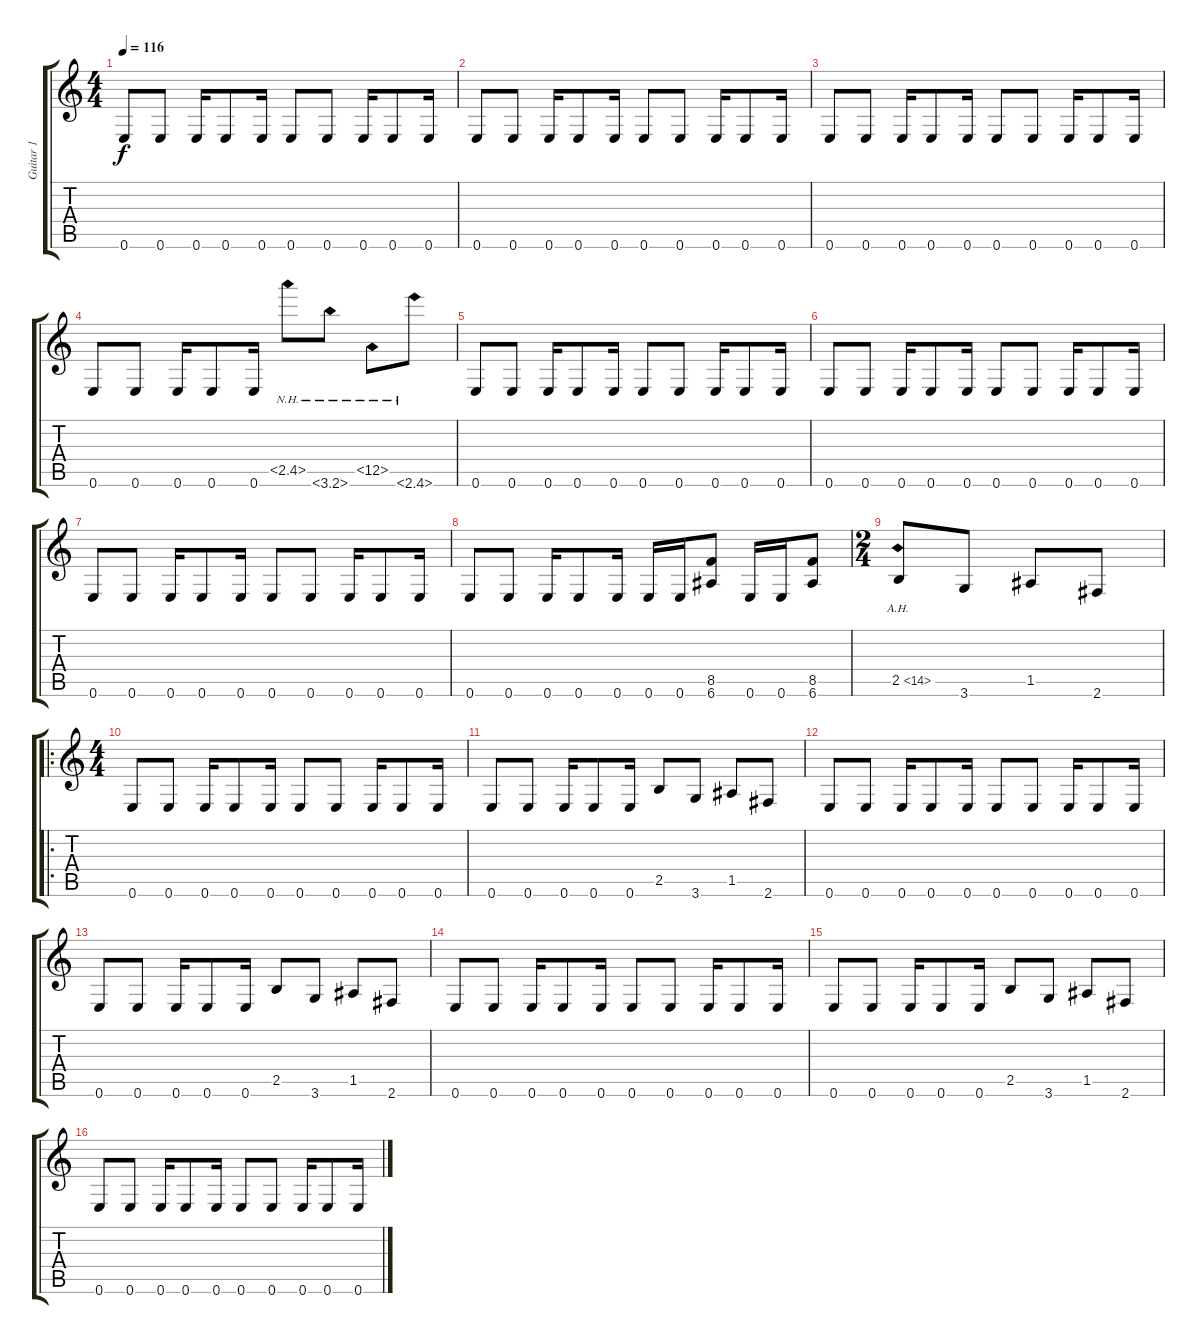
\track ("Guitar 1" "Guitar 1") {instrument distortionguitar}
\staff {score tabs}
\tuning (E4 B3 G3 D3 A2 E2) {hide}
\ts (4 4)
\tempo 116
\clef g2
\ks c
0.6.8{dy f instrument distortionguitar} 0.6.8 0.6.16 0.6.8 0.6.16 0.6.8 0.6.8 0.6.16 0.6.8 0.6.16 |
0.6.8 0.6.8 0.6.16 0.6.8 0.6.16 0.6.8 0.6.8 0.6.16 0.6.8 0.6.16 |
0.6.8 0.6.8 0.6.16 0.6.8 0.6.16 0.6.8 0.6.8 0.6.16 0.6.8 0.6.16 |
0.6.8 0.6.8 0.6.16 0.6.8 0.6.16 2.5{nh}.8 3.6{nh}.8 1.5{nh}.8 2.6{nh}.8 |
0.6.8 0.6.8 0.6.16 0.6.8 0.6.16 0.6.8 0.6.8 0.6.16 0.6.8 0.6.16 |
0.6.8 0.6.8 0.6.16 0.6.8 0.6.16 0.6.8 0.6.8 0.6.16 0.6.8 0.6.16 |
0.6.8 0.6.8 0.6.16 0.6.8 0.6.16 0.6.8 0.6.8 0.6.16 0.6.8 0.6.16 |
0.6.8 0.6.8 0.6.16 0.6.8 0.6.16 0.6.16 0.6.16 (8.5 6.6).8 0.6.16 0.6.16 (8.5 6.6).8 |
\ts (2 4)
2.5{ah 12}.8 3.6.8 1.5.8 2.6.8 |
\ro
\ts (4 4)
0.6.8 0.6.8 0.6.16 0.6.8 0.6.16 0.6.8 0.6.8 0.6.16 0.6.8 0.6.16 |
0.6.8 0.6.8 0.6.16 0.6.8 0.6.16 2.5.8 3.6.8 1.5.8 2.6.8 |
0.6.8 0.6.8 0.6.16 0.6.8 0.6.16 0.6.8 0.6.8 0.6.16 0.6.8 0.6.16 |
0.6.8 0.6.8 0.6.16 0.6.8 0.6.16 2.5.8 3.6.8 1.5.8 2.6.8 |
0.6.8 0.6.8 0.6.16 0.6.8 0.6.16 0.6.8 0.6.8 0.6.16 0.6.8 0.6.16 |
0.6.8 0.6.8 0.6.16 0.6.8 0.6.16 2.5.8 3.6.8 1.5.8 2.6.8 |
0.6.8 0.6.8 0.6.16 0.6.8 0.6.16 0.6.8 0.6.8 0.6.16 0.6.8 0.6.16
